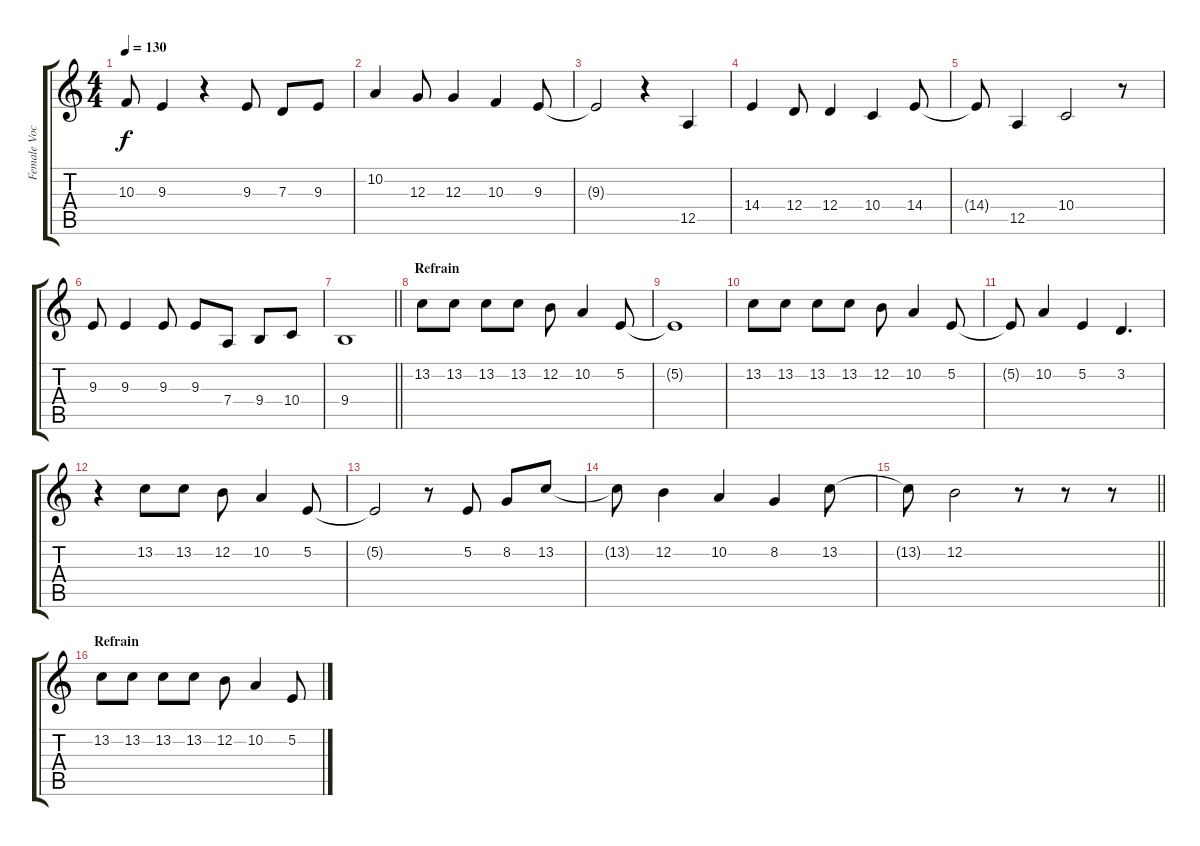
\track ("Female Vocals" "Female Voc") {instrument flute}
\staff {score tabs}
\tuning (E4 B3 G3 D3 A2 E2) {hide}
\ts (4 4)
\tempo 130
\clef g2
\ks c
10.3{t}.8{dy f} 9.3.4 r.4 9.3.8 7.3.8 9.3.8 |
10.2.4 12.3.8 12.3.4 10.3.4 9.3.8 |
9.3{t}.2 r.4 12.5.4 |
14.4.4 12.4.8 12.4.4 10.4.4 14.4.8 |
14.4{t}.8 12.5.4 10.4.2 r.8 |
9.3.8 9.3.4 9.3.8 9.3.8 7.4.8 9.4.8 10.4.8 |
\barLineRight lightlight
9.4.1 |
\section ("" "Refrain")
13.2.8 13.2.8 13.2.8 13.2.8 12.2.8 10.2.4 5.2.8 |
5.2{t}.1 |
13.2.8 13.2.8 13.2.8 13.2.8 12.2.8 10.2.4 5.2.8 |
5.2{t}.8 10.2.4 5.2.4 3.2.4{d} |
r.4 13.2.8 13.2.8 12.2.8 10.2.4 5.2.8 |
5.2{t}.2 r.8 5.2.8 8.2.8 13.2.8 |
13.2{t}.8 12.2.4 10.2.4 8.2.4 13.2.8 |
\barLineRight lightlight
13.2{t}.8 12.2.2 r.8 r.8 r.8 |
\section ("" "Refrain")
13.2.8 13.2.8 13.2.8 13.2.8 12.2.8 10.2.4 5.2.8
